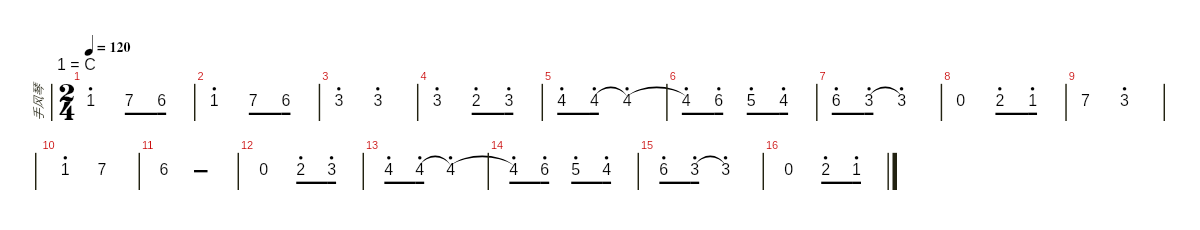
\hideDynamics
\bracketExtendMode nobrackets
\track ("Acoustic Piano" "手风琴") {defaultSystemsLayout 6 instrument acousticgrandpiano}
\staff {numbered}
\tuning (E4 B3 G3 D3 A2 E2)
\ts (2 4)
\tempo 120
\clef g2
\scale
0.166667
\ks c
8.1.4{dy fff} 7.1.8{dy f} 5.1.8 |
\scale
0.166667 8.1.4{dy fff} 7.1.8{dy f} 5.1.8 |
\scale
0.166667 12.1.4{dy fff} 12.1.4{dy f} |
\scale
0.166667 12.1.4{dy fff} 15.2.8{dy f} 12.1.8 |
\scale
0.166667 13.1.8{dy fff} 13.1.8 13.1{t}.4 |
\scale
0.166667 13.1{t}.8 17.1.8 15.1.8{dy f} 13.1.8 |
\scale
0.166667 17.1.8{dy fff} 12.1.8 12.1{t}.4 |
\scale
0.166667 r.4 10.1.8{dy f} 8.1.8 |
\scale
0.166667 7.1.4{dy fff} 12.1.4{dy f} |
\scale
0.166667 8.1.4{dy fff} 7.1.4{dy f} |
\scale
0.166667 5.1.2{dy fff} |
\scale
0.166667 r.4 10.1.8{dy f} 12.1.8{dy fff} |
\scale
0.166667 13.1.8 13.1.8 13.1{t}.4 |
\scale
0.166667 13.1{t}.8 17.1.8 15.1.8{dy f} 13.1.8 |
\scale
0.166667 17.1.8{dy fff} 12.1.8 12.1{t}.4 |
\scale
0.166667 r.4 10.1.8{dy f} 8.1.8
